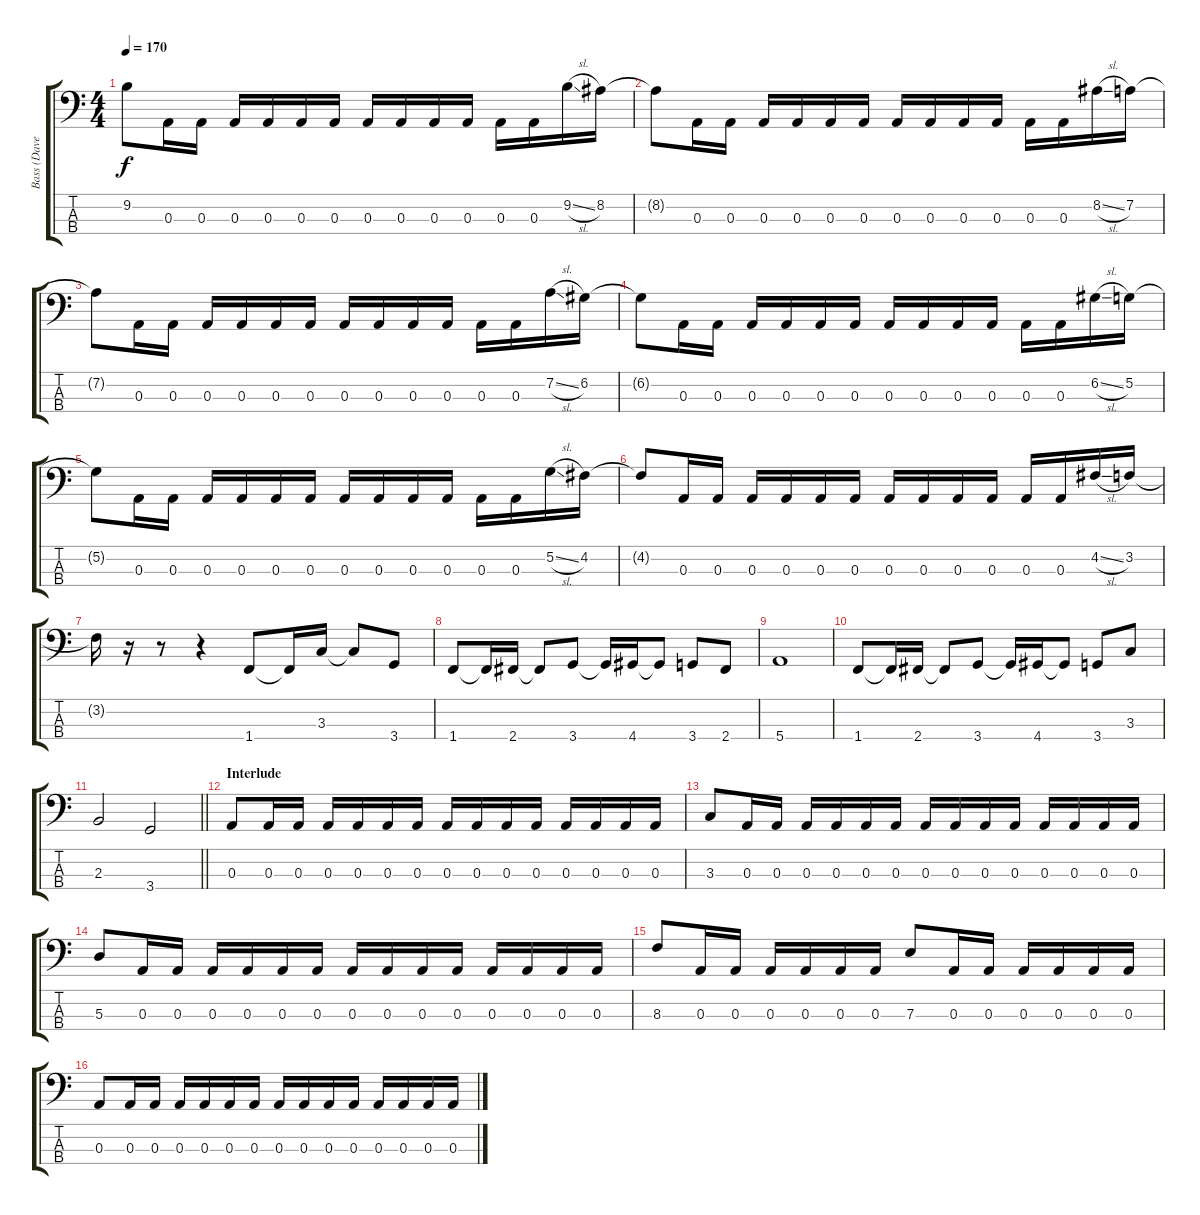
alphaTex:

\track ("Bass (Dave Ellefson)" "Bass (Dave") {instrument electricbassfinger}
\staff {score tabs}
\tuning (G2 D2 A1 E1) {hide}
\ts (4 4)
\tempo 170
\clef f4
\ks c
9.2{t}.8{dy f} 0.3.16 0.3.16 0.3.16 0.3.16 0.3.16 0.3.16 0.3.16 0.3.16 0.3.16 0.3.16 0.3.16 0.3.16 9.2{sl}.16 8.2.16 |
8.2{t}.8 0.3.16 0.3.16 0.3.16 0.3.16 0.3.16 0.3.16 0.3.16 0.3.16 0.3.16 0.3.16 0.3.16 0.3.16 8.2{sl}.16 7.2.16 |
7.2{t}.8 0.3.16 0.3.16 0.3.16 0.3.16 0.3.16 0.3.16 0.3.16 0.3.16 0.3.16 0.3.16 0.3.16 0.3.16 7.2{sl}.16 6.2.16 |
6.2{t}.8 0.3.16 0.3.16 0.3.16 0.3.16 0.3.16 0.3.16 0.3.16 0.3.16 0.3.16 0.3.16 0.3.16 0.3.16 6.2{sl}.16 5.2.16 |
5.2{t}.8 0.3.16 0.3.16 0.3.16 0.3.16 0.3.16 0.3.16 0.3.16 0.3.16 0.3.16 0.3.16 0.3.16 0.3.16 5.2{sl}.16 4.2.16 |
4.2{t}.8 0.3.16 0.3.16 0.3.16 0.3.16 0.3.16 0.3.16 0.3.16 0.3.16 0.3.16 0.3.16 0.3.16 0.3.16 4.2{sl}.16 3.2.16 |
3.2{t}.16 r.16 r.8 r.4 1.4.8 1.4{t}.16 3.3.16 3.3{t}.8 3.4.8 |
1.4.8 1.4{t}.16 2.4.16 2.4{t}.8 3.4.8 3.4{t}.16 4.4.16 4.4{t}.8 3.4.8 2.4.8 |
5.4.1 |
1.4.8 1.4{t}.16 2.4.16 2.4{t}.8 3.4.8 3.4{t}.16 4.4.16 4.4{t}.8 3.4.8 3.3.8 |
\barLineRight lightlight
2.3.2 3.4.2 |
\section ("" "Interlude")
0.3.8 0.3.16 0.3.16 0.3.16 0.3.16 0.3.16 0.3.16 0.3.16 0.3.16 0.3.16 0.3.16 0.3.16 0.3.16 0.3.16 0.3.16 |
3.3.8 0.3.16 0.3.16 0.3.16 0.3.16 0.3.16 0.3.16 0.3.16 0.3.16 0.3.16 0.3.16 0.3.16 0.3.16 0.3.16 0.3.16 |
5.3.8 0.3.16 0.3.16 0.3.16 0.3.16 0.3.16 0.3.16 0.3.16 0.3.16 0.3.16 0.3.16 0.3.16 0.3.16 0.3.16 0.3.16 |
8.3.8 0.3.16 0.3.16 0.3.16 0.3.16 0.3.16 0.3.16 7.3.8 0.3.16 0.3.16 0.3.16 0.3.16 0.3.16 0.3.16 |
0.3.8 0.3.16 0.3.16 0.3.16 0.3.16 0.3.16 0.3.16 0.3.16 0.3.16 0.3.16 0.3.16 0.3.16 0.3.16 0.3.16 0.3.16
